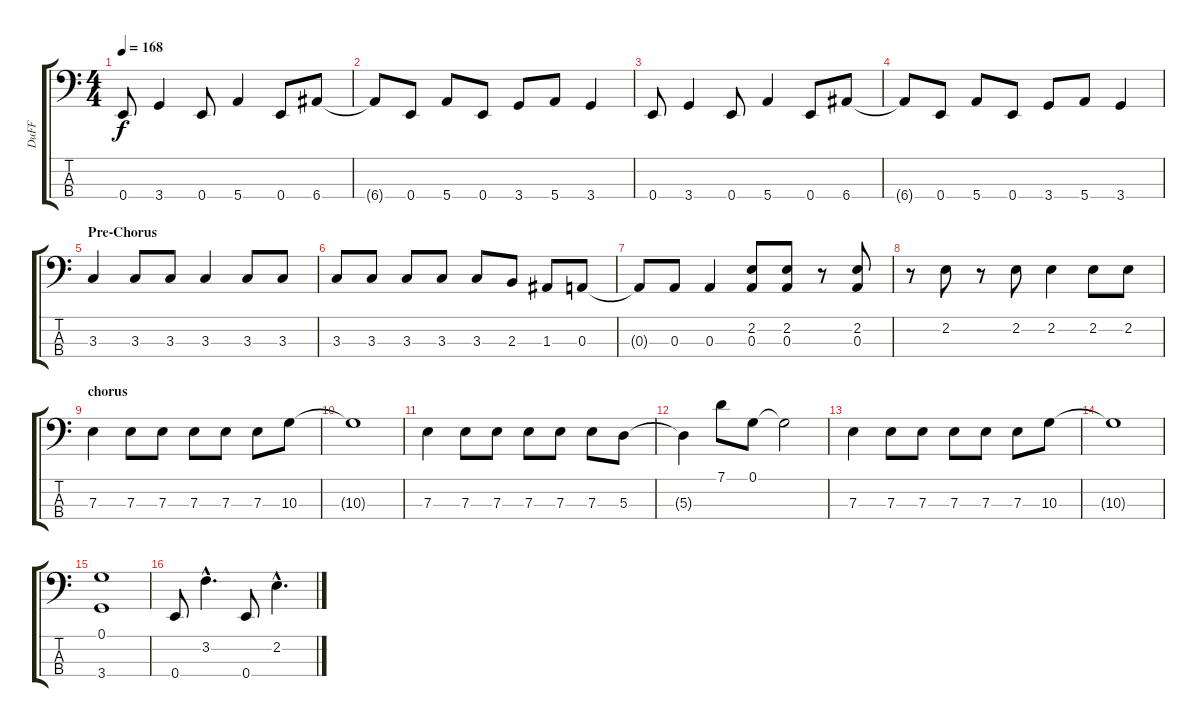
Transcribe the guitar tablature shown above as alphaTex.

\track ("DuFF" "DuFF") {instrument electricbasspick}
\staff {score tabs}
\tuning (G2 D2 A1 E1) {hide}
\ts (4 4)
\tempo 168
\clef f4
\ks c
0.4.8{dy f} 3.4.4 0.4.8 5.4.4 0.4.8 6.4.8 |
6.4{t}.8 0.4.8 5.4.8 0.4.8 3.4.8 5.4.8 3.4.4 |
0.4.8 3.4.4 0.4.8 5.4.4 0.4.8 6.4.8 |
6.4{t}.8 0.4.8 5.4.8 0.4.8 3.4.8 5.4.8 3.4.4 |
\section ("" "Pre-Chorus")
3.3.4 3.3.8 3.3.8 3.3.4 3.3.8 3.3.8 |
3.3.8 3.3.8 3.3.8 3.3.8 3.3.8 2.3.8 1.3.8 0.3.8 |
0.3{t}.8 0.3.8 0.3.4 (2.2 0.3).8 (2.2 0.3).8 r.8 (2.2 0.3).8 |
r.8 2.2.8 r.8 2.2.8 2.2.4 2.2.8 2.2.8 |
\section ("" "chorus")
7.3.4 7.3.8 7.3.8 7.3.8 7.3.8 7.3.8 10.3.8 |
10.3{t}.1 |
7.3.4 7.3.8 7.3.8 7.3.8 7.3.8 7.3.8 5.3.8 |
5.3{t}.4 7.1.8 0.1.8 0.1{t}.2 |
7.3.4 7.3.8 7.3.8 7.3.8 7.3.8 7.3.8 10.3.8 |
10.3{t}.1 |
(0.1 3.4).1 |
0.4.8 3.2{hac}.4{d} 0.4.8 2.2{hac}.4{d}
